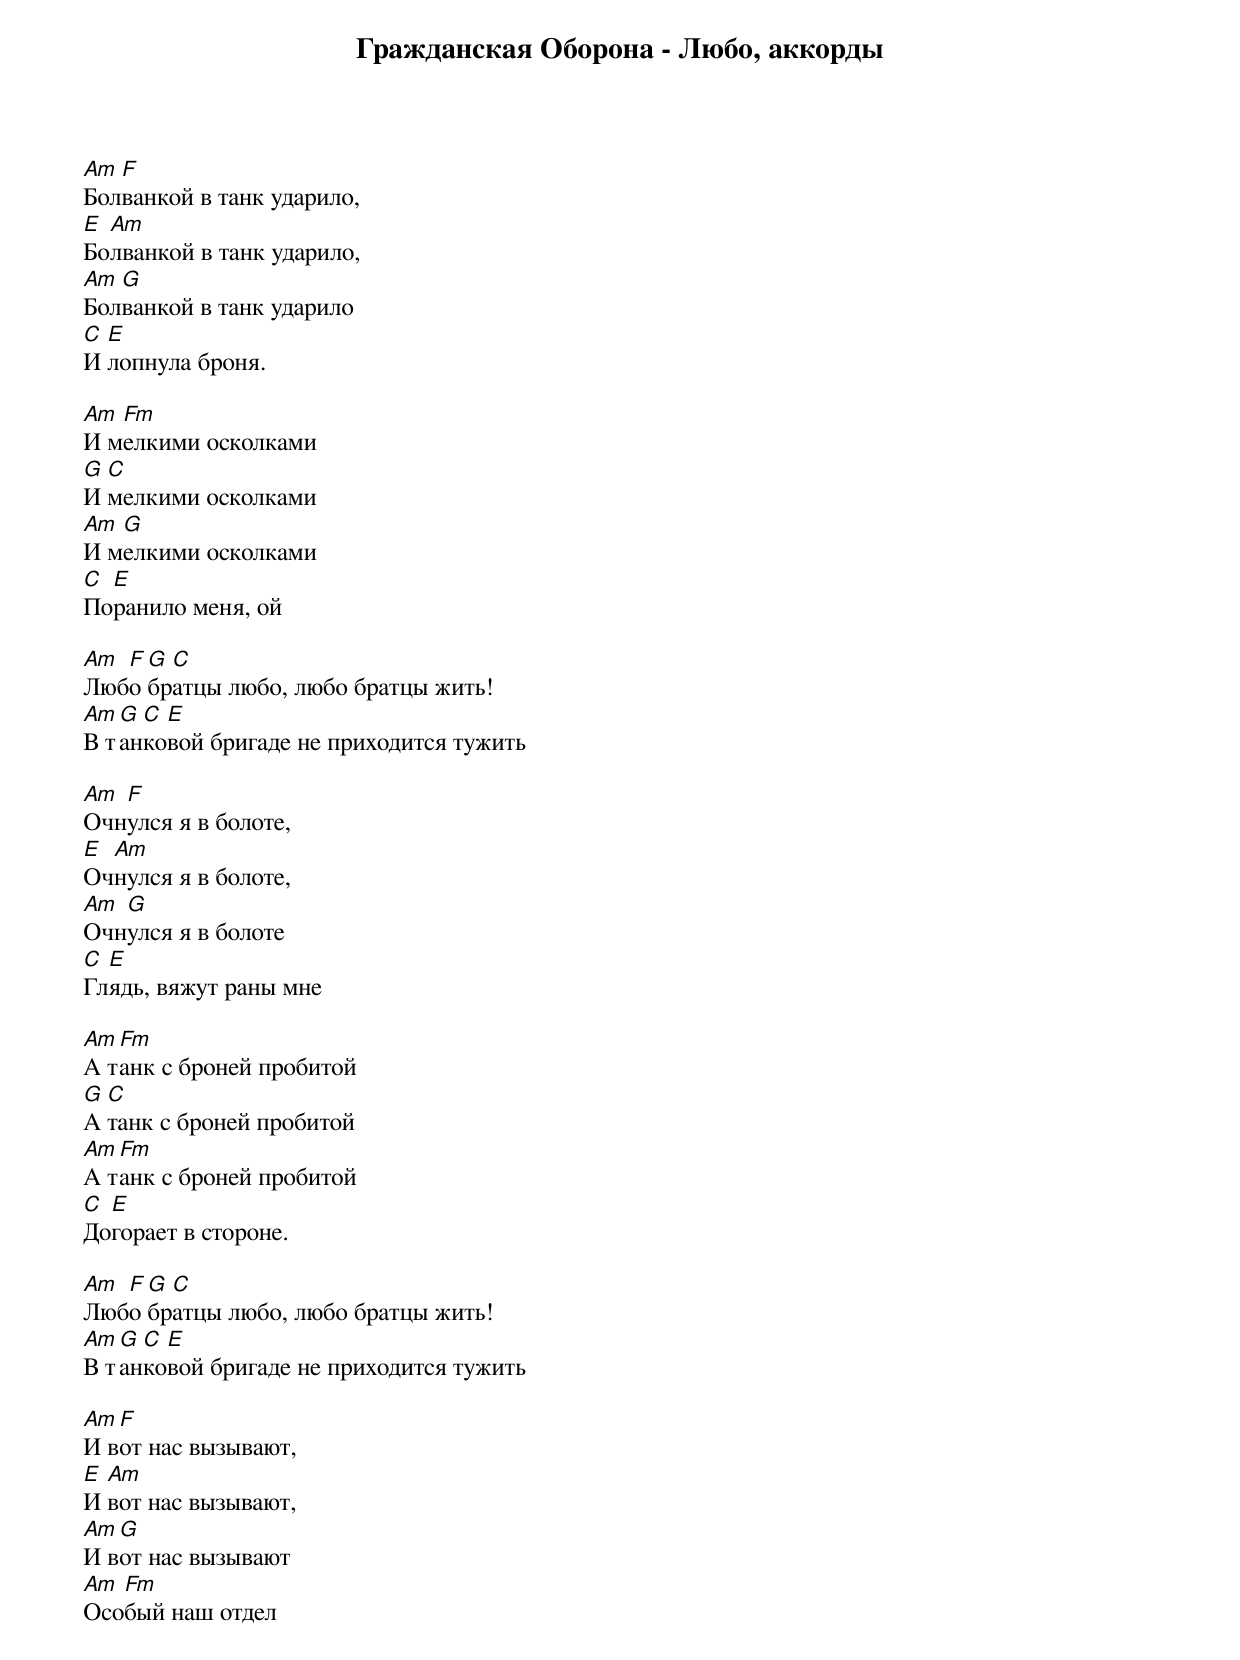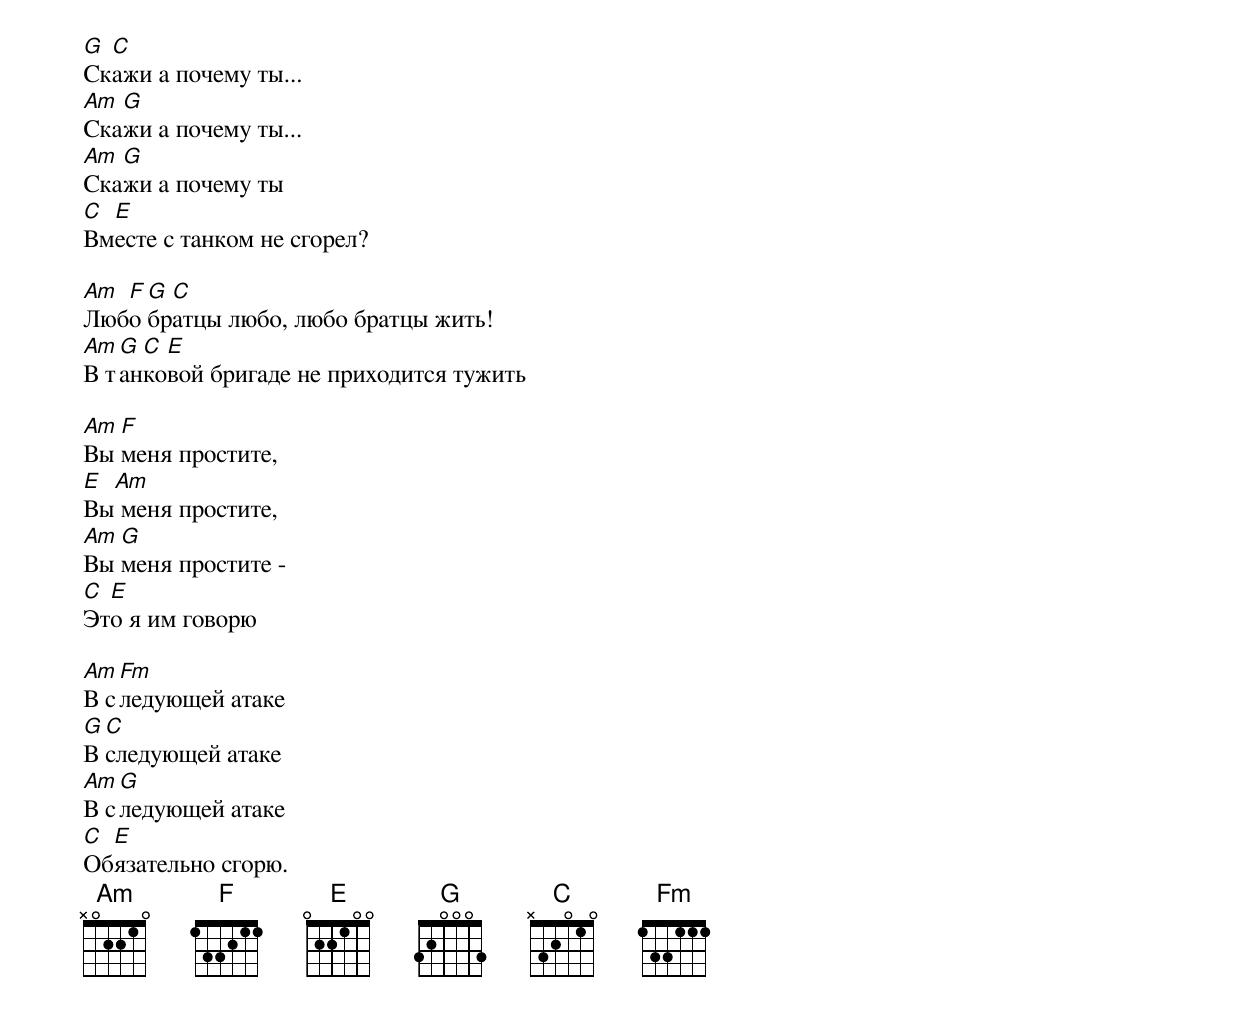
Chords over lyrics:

Гражданская Оборона - Любо, аккорды

Am F
Болванкой в танк ударило,
E Am
Болванкой в танк ударило,
Am G
Болванкой в танк ударило
C E
И лопнула броня.

Am Fm
И мелкими осколками
G C
И мелкими осколками
Am G
И мелкими осколками
C E
Поранило меня, ой

Am F G C
Любо братцы любо, любо братцы жить!
Am G C E
В танковой бригаде не приходится тужить

Am F
Очнулся я в болоте,
E Am
Очнулся я в болоте,
Am G
Очнулся я в болоте
C E
Глядь, вяжут раны мне

Am Fm
А танк с броней пробитой
G C
А танк с броней пробитой
Am Fm
А танк с броней пробитой
C E
Догорает в стороне.

Am F G C
Любо братцы любо, любо братцы жить!
Am G C E
В танковой бригаде не приходится тужить

Am F
И вот нас вызывают,
E Am
И вот нас вызывают,
Am G
И вот нас вызывают
Am Fm
Особый наш отдел

G C
Скажи а почему ты...
Am G
Скажи а почему ты...
Am G
Скажи а почему ты
C E
Вместе с танком не сгорел?

Am F G C
Любо братцы любо, любо братцы жить!
Am G C E
В танковой бригаде не приходится тужить

Am F
Вы меня простите,
E Am
Вы меня простите,
Am G
Вы меня простите -
C E
Это я им говорю

Am Fm
В следующей атаке
G C
В следующей атаке
Am G
В следующей атаке
C E
Обязательно сгорю.
